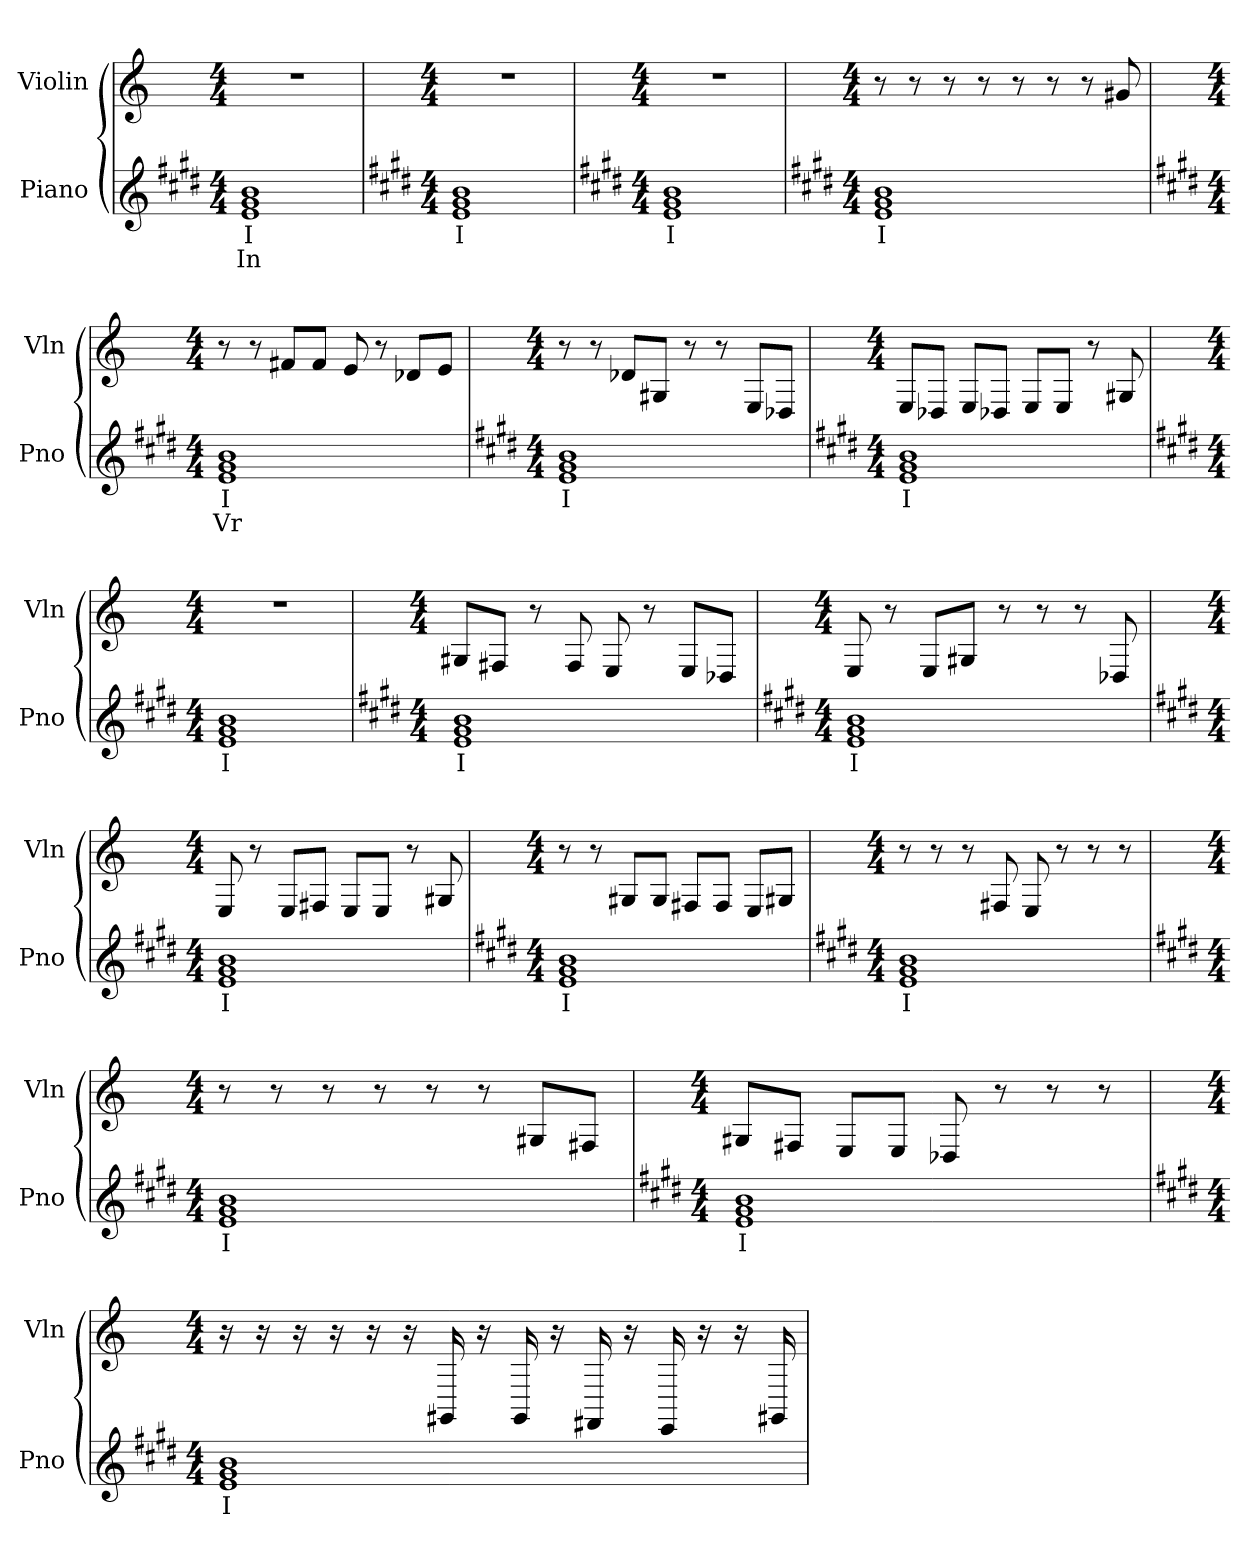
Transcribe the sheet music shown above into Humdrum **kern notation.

**kern	**text	**text	**kern
*part2	*part2	*part2	*part1
*staff2	*staff2	*staff2	*staff1
*I"Piano	*	*	*I"Violin
*I'Pno	*	*	*I'Vln
*k[f#c#g#d#]	*	*	*
*E:	*	*	*
*M4/4	*	*	*M4/4
=	=	=	=
1e 1g# 1b	I	In	1r
=	=	=	=
*k[f#c#g#d#]	*	*	*
*E:	*	*	*
*M4/4	*	*	*M4/4
1e 1g# 1b	I	.	1r
=	=	=	=
*k[f#c#g#d#]	*	*	*
*E:	*	*	*
*M4/4	*	*	*M4/4
1e 1g# 1b	I	.	1r
=	=	=	=
*k[f#c#g#d#]	*	*	*
*E:	*	*	*
*M4/4	*	*	*M4/4
1e 1g# 1b	I	.	8r
.	.	.	8r
.	.	.	8r
.	.	.	8r
.	.	.	8r
.	.	.	8r
.	.	.	8r
.	.	.	8g#X
=	=	=	=
*k[f#c#g#d#]	*	*	*
*E:	*	*	*
*M4/4	*	*	*M4/4
1e 1g# 1b	I	Vr	8r
.	.	.	8r
.	.	.	8f#XL
.	.	.	8f#J
.	.	.	8e
.	.	.	8r
.	.	.	8d-XL
.	.	.	8eJ
=	=	=	=
*k[f#c#g#d#]	*	*	*
*E:	*	*	*
*M4/4	*	*	*M4/4
1e 1g# 1b	I	.	8r
.	.	.	8r
.	.	.	8d-XL
.	.	.	8G#XJ
.	.	.	8r
.	.	.	8r
.	.	.	8EL
.	.	.	8D-XJ
=	=	=	=
*k[f#c#g#d#]	*	*	*
*E:	*	*	*
*M4/4	*	*	*M4/4
1e 1g# 1b	I	.	8EL
.	.	.	8D-XJ
.	.	.	8EL
.	.	.	8D-XJ
.	.	.	8EL
.	.	.	8EJ
.	.	.	8r
.	.	.	8G#X
=	=	=	=
*k[f#c#g#d#]	*	*	*
*E:	*	*	*
*M4/4	*	*	*M4/4
1e 1g# 1b	I	.	1r
=	=	=	=
*k[f#c#g#d#]	*	*	*
*E:	*	*	*
*M4/4	*	*	*M4/4
1e 1g# 1b	I	.	8G#XL
.	.	.	8F#XJ
.	.	.	8r
.	.	.	8F#
.	.	.	8E
.	.	.	8r
.	.	.	8EL
.	.	.	8D-XJ
=	=	=	=
*k[f#c#g#d#]	*	*	*
*E:	*	*	*
*M4/4	*	*	*M4/4
1e 1g# 1b	I	.	8E
.	.	.	8r
.	.	.	8EL
.	.	.	8G#XJ
.	.	.	8r
.	.	.	8r
.	.	.	8r
.	.	.	8D-X
=	=	=	=
*k[f#c#g#d#]	*	*	*
*E:	*	*	*
*M4/4	*	*	*M4/4
1e 1g# 1b	I	.	8E
.	.	.	8r
.	.	.	8EL
.	.	.	8F#XJ
.	.	.	8EL
.	.	.	8EJ
.	.	.	8r
.	.	.	8G#X
=	=	=	=
*k[f#c#g#d#]	*	*	*
*E:	*	*	*
*M4/4	*	*	*M4/4
1e 1g# 1b	I	.	8r
.	.	.	8r
.	.	.	8G#XL
.	.	.	8G#J
.	.	.	8F#XL
.	.	.	8F#J
.	.	.	8EL
.	.	.	8G#XJ
=	=	=	=
*k[f#c#g#d#]	*	*	*
*E:	*	*	*
*M4/4	*	*	*M4/4
1e 1g# 1b	I	.	8r
.	.	.	8r
.	.	.	8r
.	.	.	8F#X
.	.	.	8E
.	.	.	8r
.	.	.	8r
.	.	.	8r
=	=	=	=
*k[f#c#g#d#]	*	*	*
*E:	*	*	*
*M4/4	*	*	*M4/4
1e 1g# 1b	I	.	8r
.	.	.	8r
.	.	.	8r
.	.	.	8r
.	.	.	8r
.	.	.	8r
.	.	.	8G#XL
.	.	.	8F#XJ
=	=	=	=
*k[f#c#g#d#]	*	*	*
*E:	*	*	*
*M4/4	*	*	*M4/4
1e 1g# 1b	I	.	8G#XL
.	.	.	8F#XJ
.	.	.	8EL
.	.	.	8EJ
.	.	.	8D-X
.	.	.	8r
.	.	.	8r
.	.	.	8r
=	=	=	=
*k[f#c#g#d#]	*	*	*
*E:	*	*	*
*M4/4	*	*	*M4/4
1e 1g# 1b	I	.	16r
.	.	.	16r
.	.	.	16r
.	.	.	16r
.	.	.	16r
.	.	.	16r
.	.	.	16GG#X
.	.	.	16r
.	.	.	16GG#
.	.	.	16r
.	.	.	16FF#X
.	.	.	16r
.	.	.	16EE
.	.	.	16r
.	.	.	16r
.	.	.	16GG#X
=	=	=	=
*-	*-	*-	*-
